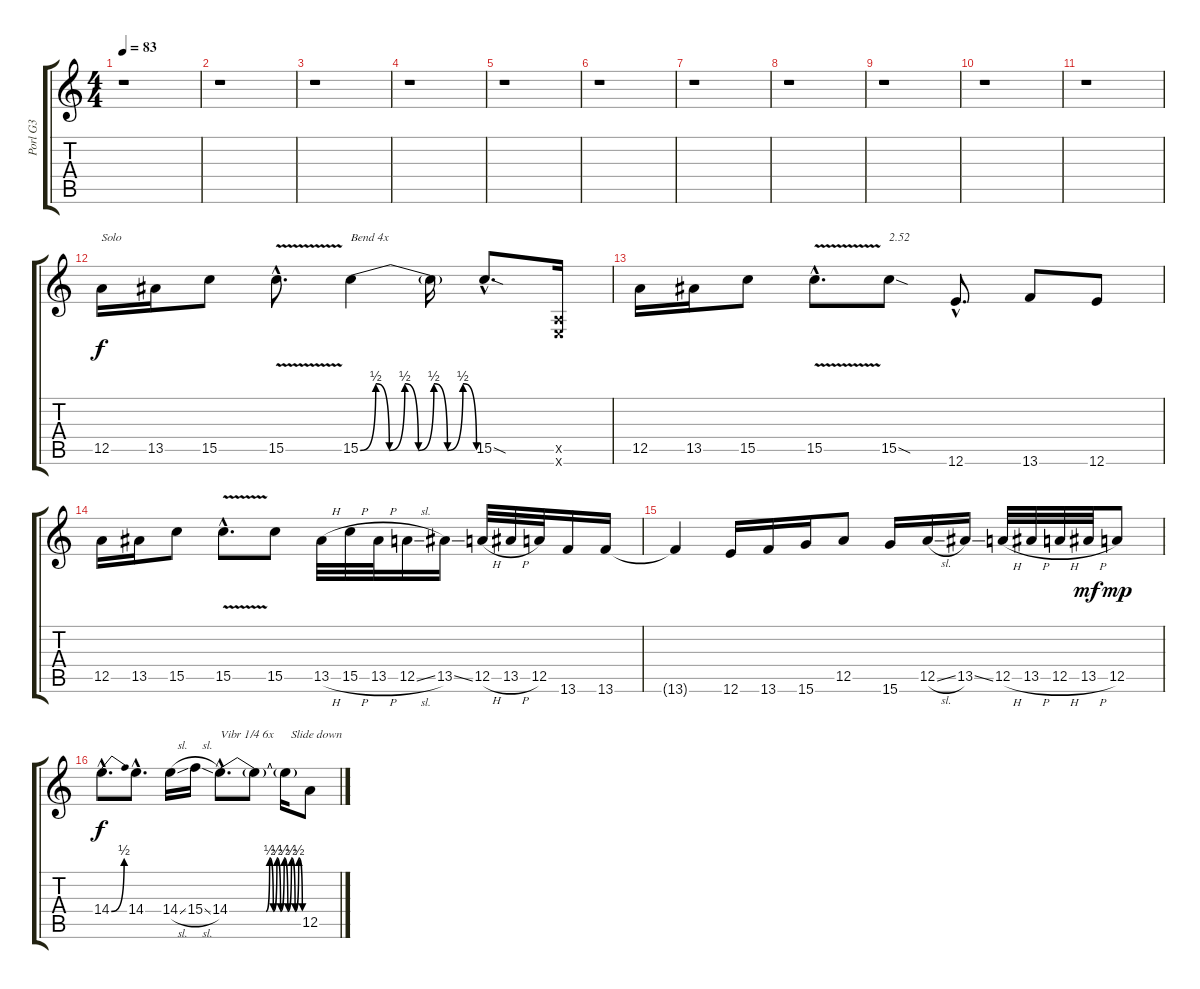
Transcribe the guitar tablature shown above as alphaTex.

\track ("Porl G3" "Porl G3") {instrument acousticguitarsteel}
\staff {score tabs}
\tuning (E4 B3 G3 D3 A2 E2) {hide}
\ts (4 4)
\tempo 83
\clef g2
\ks c
r.1{dy fff} |
r.1 |
r.1 |
r.1 |
r.1 |
r.1 |
r.1 |
r.1 |
r.1 |
r.1 |
r.1 |
12.5.16{txt "Solo" dy f volume 9 instrument overdrivenguitar} 13.5.16 15.5.8 15.5{v hac}.8{d} 15.5{be (custom 0 0 8 2 15 0 23 2 30 0 38 2 45 0 53 2 60 0)}.4{txt "Bend 4x"} 15.5{t}.16 15.5{sod hac}.8{d} (0.5{x} 0.6{x}).16 |
12.5.16 13.5.16 15.5.8 15.5{v hac}.8{d} 15.5{sod}.8{txt "2.52"} 12.6{hac}.8{d} 13.6.8 12.6.8 |
12.5.16 13.5.16 15.5.8 15.5{v hac}.8{d} 15.5.8 13.5{h}.32 15.5{h}.32 13.5{h}.32 12.5{sl}.16 13.5{ss}.16 12.5{h}.32 13.5{h}.32 12.5.32 13.6.16 13.6.16 |
13.6{t}.4 12.6.16 13.6.16 15.6.16 12.5.8 15.6.16 12.5{sl}.16 13.5{ss}.16 12.5{h}.32 13.5{h}.32 12.5{h}.32 13.5{h}.32{dy mf} 12.5.8{dy mp} |
14.4{be (bend 0 0 60 2) hac}.8{d dy f} 14.4{hac}.8{d} 14.4{sl}.16 15.4{sl}.16 14.4{be (custom 0 0 30 0 33 2 36 0 39 2 42 0 45 2 48 0 51 2 54 0 57 2 60 0) hac}.8{d txt "Vibr 1/4 6x"} 14.4{t}.8 14.4{t}.16{txt "  Slide down"} 12.5.8
